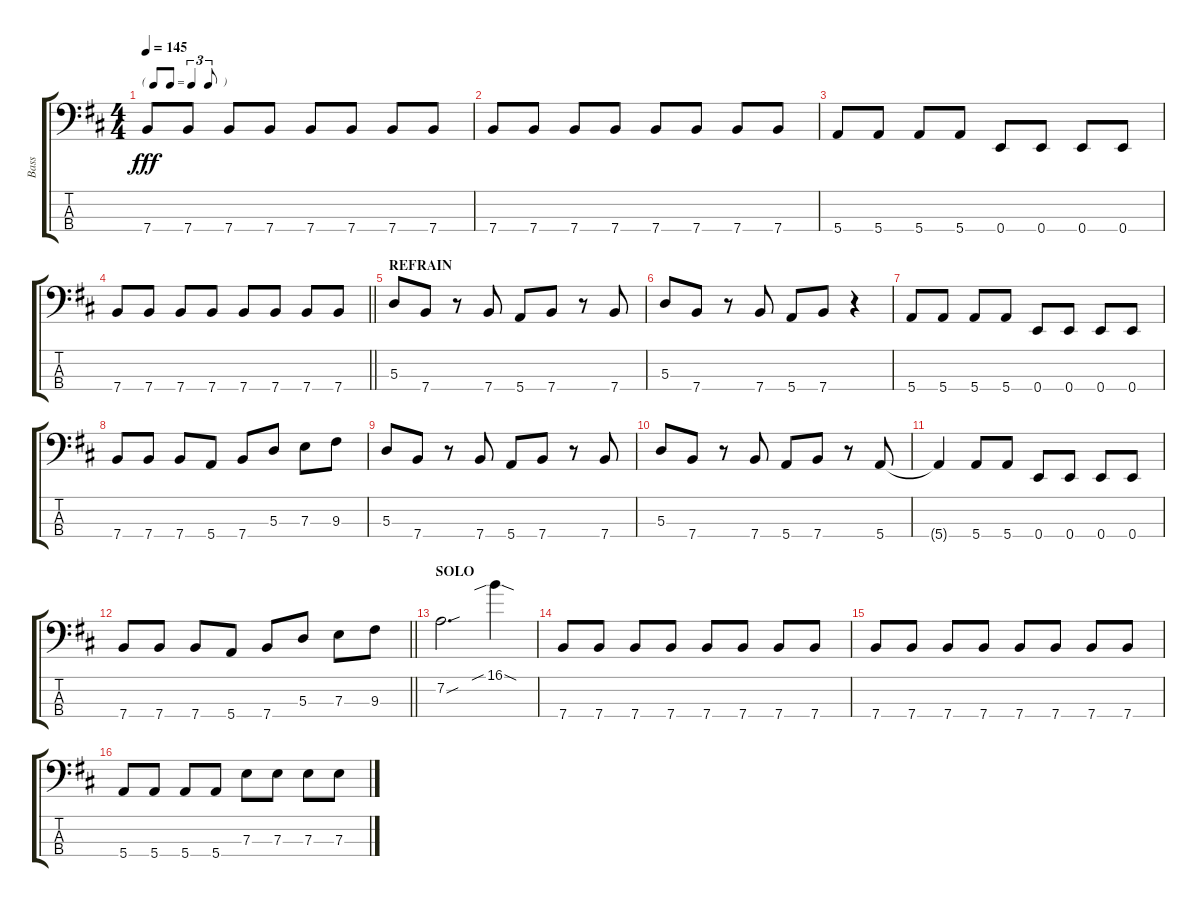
\track ("Bass" "Bass") {instrument electricbassfinger}
\staff {score tabs}
\tuning (G2 D2 A1 E1) {hide}
\ts (4 4)
\tf triplet8th
\tempo 145
\clef f4
\ks d
7.4.8{dy fff} 7.4.8 7.4.8 7.4.8 7.4.8 7.4.8 7.4.8 7.4.8 |
7.4.8 7.4.8 7.4.8 7.4.8 7.4.8 7.4.8 7.4.8 7.4.8 |
5.4.8 5.4.8 5.4.8 5.4.8 0.4.8 0.4.8 0.4.8 0.4.8 |
\barLineRight lightlight
7.4.8 7.4.8 7.4.8 7.4.8 7.4.8 7.4.8 7.4.8 7.4.8 |
\section ("" "REFRAIN")
5.3.8 7.4.8 r.8 7.4.8 5.4.8 7.4.8 r.8 7.4.8 |
5.3.8 7.4.8 r.8 7.4.8 5.4.8 7.4.8 r.4 |
5.4.8 5.4.8 5.4.8 5.4.8 0.4.8 0.4.8 0.4.8 0.4.8 |
7.4.8 7.4.8 7.4.8 5.4.8 7.4.8 5.3.8 7.3.8 9.3.8 |
5.3.8 7.4.8 r.8 7.4.8 5.4.8 7.4.8 r.8 7.4.8 |
5.3.8 7.4.8 r.8 7.4.8 5.4.8 7.4.8 r.8 5.4.8 |
5.4{t}.4 5.4.8 5.4.8 0.4.8 0.4.8 0.4.8 0.4.8 |
\barLineRight lightlight
7.4.8 7.4.8 7.4.8 5.4.8 7.4.8 5.3.8 7.3.8 9.3.8 |
\section ("" "SOLO")
7.2{sou}.2{d} 16.1{sib sod}.4 |
7.4.8 7.4.8 7.4.8 7.4.8 7.4.8 7.4.8 7.4.8 7.4.8 |
7.4.8 7.4.8 7.4.8 7.4.8 7.4.8 7.4.8 7.4.8 7.4.8 |
5.4.8 5.4.8 5.4.8 5.4.8 7.3.8 7.3.8 7.3.8 7.3.8
